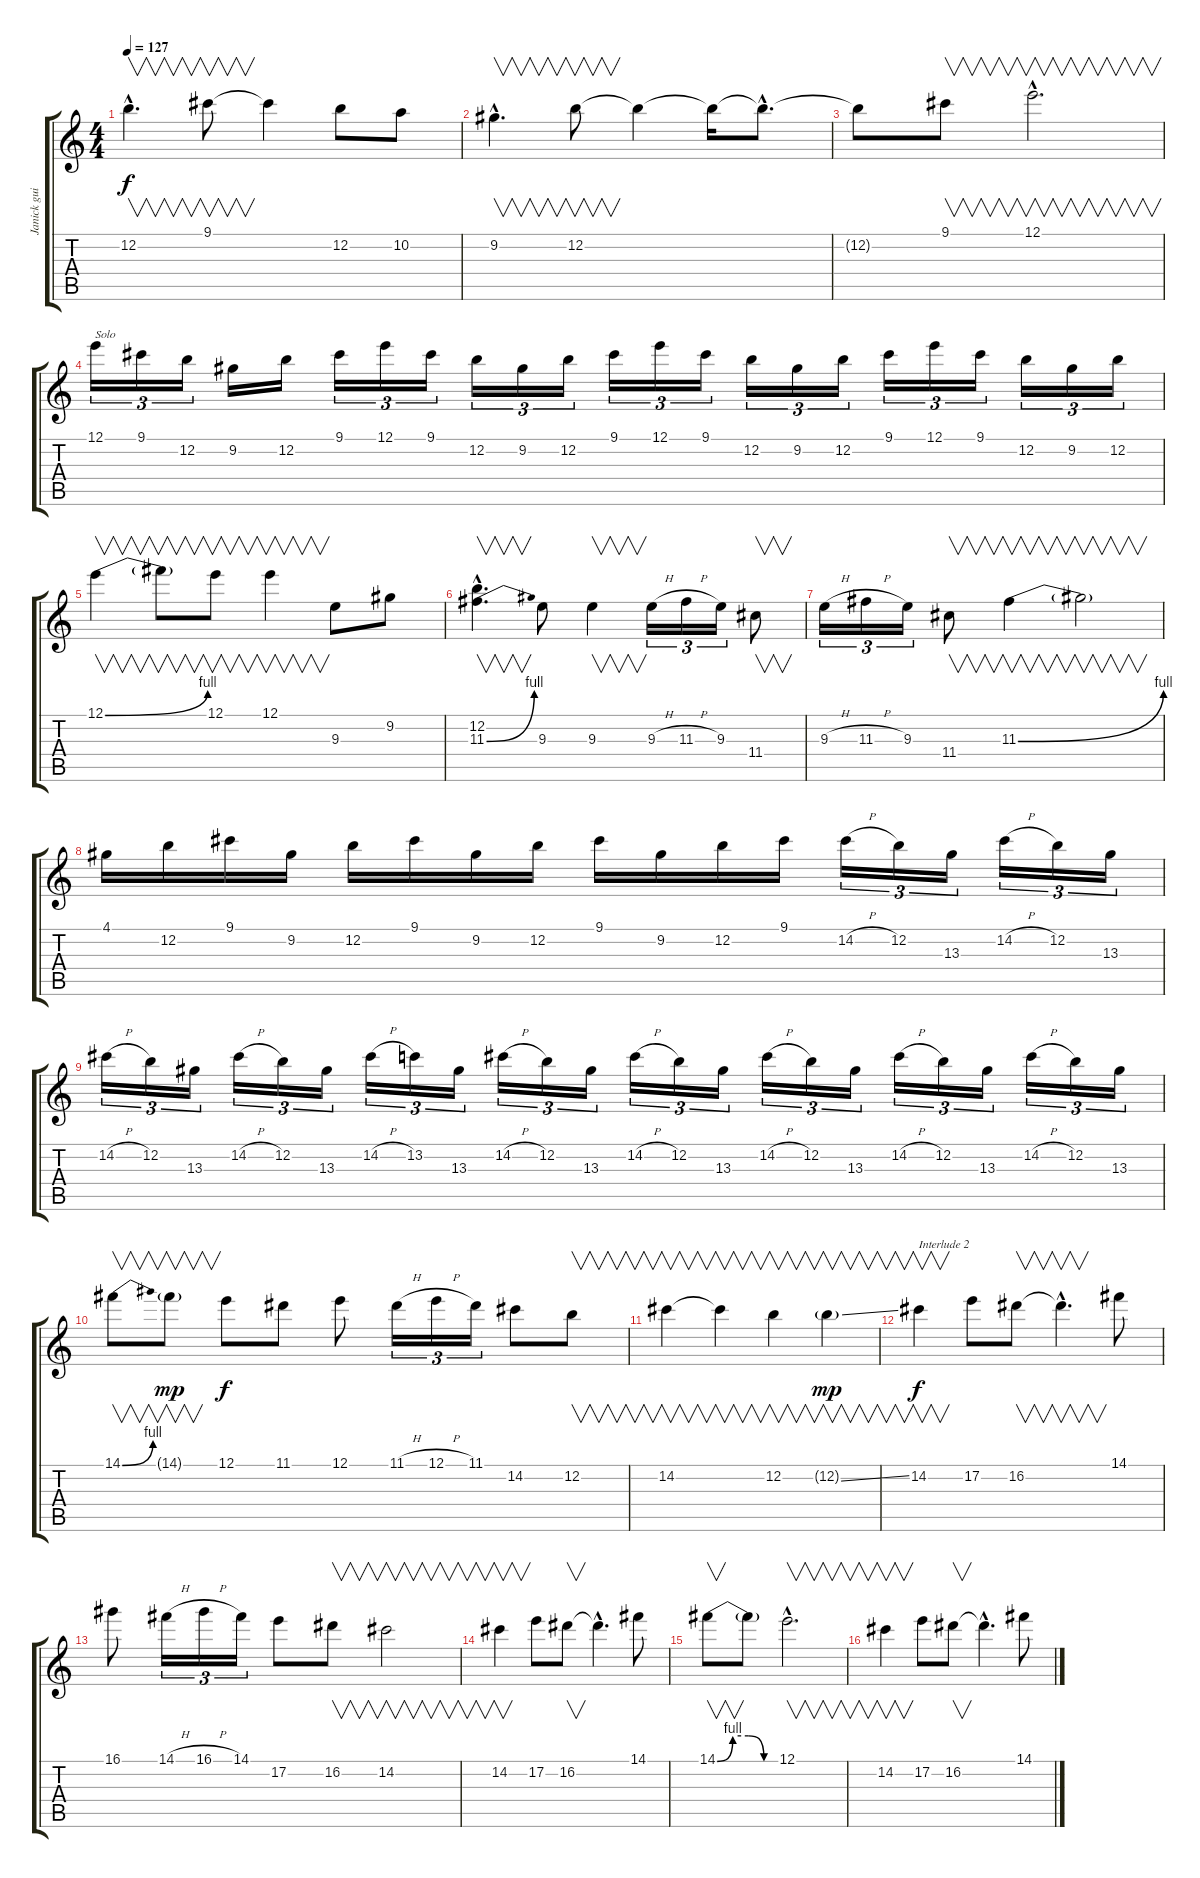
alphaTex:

\track ("Janick guitar 1" "Janick gui") {instrument distortionguitar}
\staff {score tabs}
\tuning (E4 B3 G3 D3 A2 E2) {hide}
\ts (4 4)
\tempo 127
\clef g2
\ks c
12.2{hac}.4{v d dy f} 9.1.8{v} 9.1{t}.4 12.2.8 10.2.8 |
9.2{hac}.4{v d} 12.2.8{v} 12.2{t}.4 12.2{t}.16 12.2{hac t}.8{d} |
12.2{t}.8 9.1.8{v} 12.1{hac}.2{v d} |
12.1.16{tu (3 2) txt "Solo"} 9.1.16{tu (3 2)} 12.2.16{tu (3 2)} 9.2.16 12.2.16 9.1.16{tu (3 2)} 12.1.16{tu (3 2)} 9.1.16{tu (3 2)} 12.2.16{tu (3 2)} 9.2.16{tu (3 2)} 12.2.16{tu (3 2)} 9.1.16{tu (3 2)} 12.1.16{tu (3 2)} 9.1.16{tu (3 2)} 12.2.16{tu (3 2)} 9.2.16{tu (3 2)} 12.2.16{tu (3 2)} 9.1.16{tu (3 2)} 12.1.16{tu (3 2)} 9.1.16{tu (3 2)} 12.2.16{tu (3 2)} 9.2.16{tu (3 2)} 12.2.16{tu (3 2)} |
12.1{be (bend 0 0 60 4)}.4{v} 12.1{t}.8{v} 12.1.8{v} 12.1.4{v} 9.3.8 9.2.8 |
(12.2{hac} 11.3{be (bend 0 0 60 4) hac}).4{v d} 9.3.8 9.3.4{v} 9.3{h}.16{tu (3 2)} 11.3{h}.16{tu (3 2)} 9.3.16{tu (3 2)} 11.4.8{v} |
9.3{h}.16{tu (3 2)} 11.3{h}.16{tu (3 2)} 9.3.16{tu (3 2)} 11.4.8{v} 11.3{be (bend 0 0 60 4)}.4{v} 11.3{t}.2{v} |
4.1.16 12.2.16 9.1.16 9.2.16 12.2.16 9.1.16 9.2.16 12.2.16 9.1.16 9.2.16 12.2.16 9.1.16 14.2{h}.16{tu (3 2)} 12.2.16{tu (3 2)} 13.3.16{tu (3 2)} 14.2{h}.16{tu (3 2)} 12.2.16{tu (3 2)} 13.3.16{tu (3 2)} |
14.2{h}.16{tu (3 2)} 12.2.16{tu (3 2)} 13.3.16{tu (3 2)} 14.2{h}.16{tu (3 2)} 12.2.16{tu (3 2)} 13.3.16{tu (3 2)} 14.2{h}.16{tu (3 2)} 13.2.16{tu (3 2)} 13.3.16{tu (3 2)} 14.2{h}.16{tu (3 2)} 12.2.16{tu (3 2)} 13.3.16{tu (3 2)} 14.2{h}.16{tu (3 2)} 12.2.16{tu (3 2)} 13.3.16{tu (3 2)} 14.2{h}.16{tu (3 2)} 12.2.16{tu (3 2)} 13.3.16{tu (3 2)} 14.2{h}.16{tu (3 2)} 12.2.16{tu (3 2)} 13.3.16{tu (3 2)} 14.2{h}.16{tu (3 2)} 12.2.16{tu (3 2)} 13.3.16{tu (3 2)} |
14.1{be (bend 0 0 60 4)}.8{v} 14.1{g}.8{v dy mp} 12.1.8{dy f} 11.1.8 12.1.8 11.1{h}.16{tu (3 2)} 12.1{h}.16{tu (3 2)} 11.1.16{tu (3 2)} 14.2.8 12.2.8{v} |
14.2.4{v} 14.2{t}.4{v} 12.2.4{v} 12.2{ss g}.4{v dy mp} |
14.2.4{v txt "Interlude 2" dy f} 17.2.8 16.2.8{v} 16.2{hac t}.4{v d} 14.1.8 |
16.1.8 14.1{h}.16{tu (3 2)} 16.1{h}.16{tu (3 2)} 14.1.16{tu (3 2)} 17.2.8 16.2.8{v} 14.2.2{v} |
14.2.4{v} 17.2.8 16.2.8{v} 16.2{hac t}.4{d} 14.1.8 |
14.1{be (custom 0 0 15 4 30 4 45 0 60 0)}.8{v} 14.1{t}.8 12.1{hac}.2{v d} |
14.2.4{v} 17.2.8 16.2.8{v} 16.2{hac t}.4{d} 14.1.8
